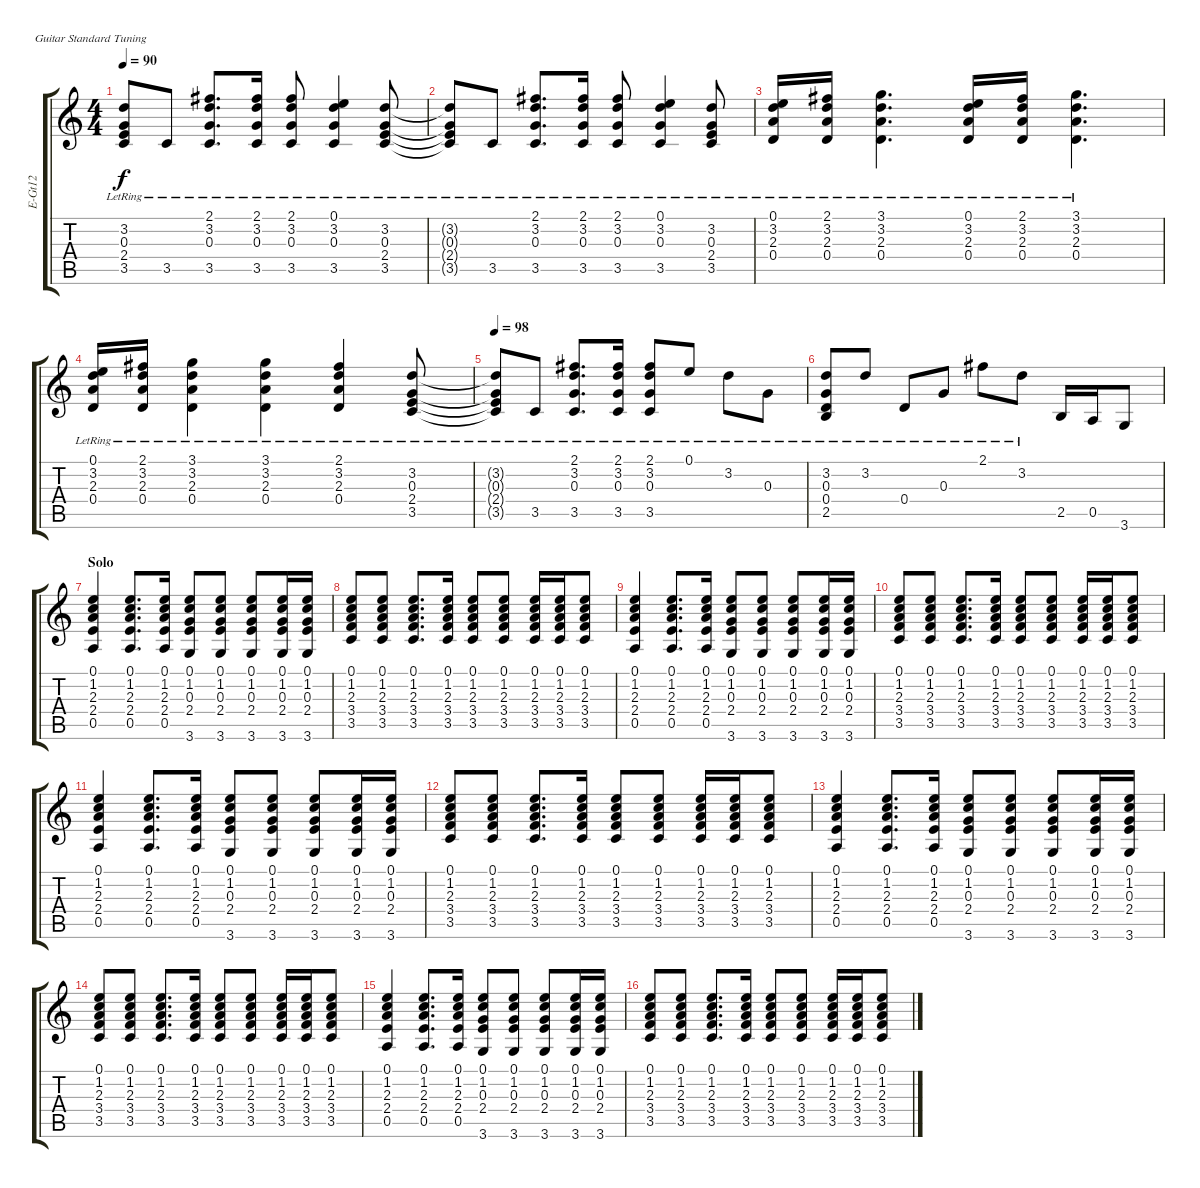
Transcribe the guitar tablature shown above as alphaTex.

\defaultSystemsLayout 4
\bracketExtendMode groupsimilarinstruments
\otherSystemsTrackNameOrientation horizontal
\track ("12 Str. Elec (Page)" "E-Gt12") {mute instrument electricguitarclean}
\staff {score tabs}
\tuning (E4 B3 G3 D3 A2 E2)
\ts (4 4)
\tempo 90
\clef g2
\ks c
(3.5{lr t} 2.4{lr t} 0.3{lr t} 3.2{lr t}).8{dy f beam Up} 3.5{lr}.8{beam Up} (3.5{lr} 0.3{lr} 3.2{lr} 2.1{lr acc #}).8{d beam Up} (2.1{lr acc #} 3.5{lr} 0.3{lr} 3.2{lr}).16{beam Up} (2.1{lr acc #} 3.5{lr} 0.3{lr} 3.2{lr}).8{beam Up} (0.1{lr} 3.5{lr} 0.3{lr} 3.2{lr}).4{beam Up} (3.2{lr} 3.5{lr} 0.3{lr} 2.4{lr}).8{beam Up} |
(3.5{lr t} 2.4{lr t} 0.3{lr t} 3.2{lr t}).8{beam Up} 3.5{lr}.8{beam Up} (3.5{lr} 0.3{lr} 3.2{lr} 2.1{lr acc #}).8{d beam Up} (2.1{lr acc #} 3.5{lr} 0.3{lr} 3.2{lr}).16{beam Up} (2.1{lr acc #} 3.5{lr} 0.3{lr} 3.2{lr}).8{beam Up} (0.1{lr} 3.5{lr} 0.3{lr} 3.2{lr}).4{beam Up} (3.2{lr} 3.5{lr} 0.3{lr} 2.4{lr}).8{beam Up} |
(0.1{lr} 0.4{lr} 2.3{lr} 3.2{lr}).16{beam Up} (2.1{lr acc #} 0.4{lr} 2.3{lr} 3.2{lr}).16{beam Up} (3.1{lr} 3.2{lr} 2.3{lr} 0.4{lr}).4{d beam Down} (0.1{lr} 0.4{lr} 2.3{lr} 3.2{lr}).16{beam Up} (2.1{lr acc #} 0.4{lr} 2.3{lr} 3.2{lr}).16{beam Up} (3.1{lr} 3.2{lr} 2.3{lr} 0.4{lr}).4{d beam Down} |
(0.1{lr} 0.4{lr} 2.3{lr} 3.2{lr}).16{beam Up} (2.1{lr acc #} 0.4{lr} 2.3{lr} 3.2{lr}).16{beam Up} (3.1{lr} 3.2{lr} 2.3{lr} 0.4{lr}).4{beam Down} (3.1{lr} 3.2{lr} 2.3{lr} 0.4{lr}).4{beam Down} (0.4{lr} 2.3{lr} 3.2{lr} 2.1{lr acc #}).4{beam Up} (3.2{lr} 0.3{lr} 2.4{lr} 3.5{lr}).8{beam Up} |
\tempo 98
(3.5{lr t} 2.4{lr t} 0.3{lr t} 3.2{lr t}).8{beam Up} 3.5{lr}.8{beam Up} (3.5{lr} 0.3{lr} 3.2{lr} 2.1{lr acc #}).8{d beam Up} (2.1{lr acc #} 3.2{lr} 0.3{lr} 3.5{lr}).16{beam Up} (2.1{lr acc #} 3.2{lr} 0.3{lr} 3.5{lr}).8{beam Up} 0.1{lr}.8{beam Up} 3.2{lr}.8{beam Down} 0.3{lr}.8{beam Down} |
(3.2{lr} 2.5{lr} 0.3{lr} 0.4{lr}).8{beam Up} 3.2{lr}.8{beam Up} 0.4{lr}.8{beam Up} 0.3{lr}.8{beam Up} 2.1{lr acc #}.8{beam Down} 3.2{lr}.8{beam Down} 2.5.16{beam Up} 0.5.16{beam Up} 3.6.8{beam Up} |
\section ("" "Solo")
(0.5 2.4 2.3 1.2 0.1).4{beam Up} (0.1 1.2 2.3 2.4 0.5).8{d beam Up} (0.1 1.2 2.3 2.4 0.5).16{beam Up} (0.1 1.2 0.3 2.4 3.6).8{beam Up} (0.1 1.2 0.3 2.4 3.6).8{beam Up} (0.1 1.2 0.3 2.4 3.6).8{beam Up} (0.1 1.2 0.3 2.4 3.6).16{beam Up} (0.1 1.2 0.3 2.4 3.6).16{beam Up} |
(0.1 1.2 2.3 3.4 3.5).8{beam Up} (0.1 1.2 2.3 3.4 3.5).8{beam Up} (0.1 1.2 2.3 3.4 3.5).8{d beam Up} (0.1 1.2 2.3 3.4 3.5).16{beam Up} (0.1 1.2 2.3 3.4 3.5).8{beam Up} (0.1 1.2 2.3 3.4 3.5).8{beam Up} (0.1 1.2 2.3 3.4 3.5).16{beam Up} (0.1 1.2 2.3 3.4 3.5).16{beam Up} (0.1 1.2 2.3 3.4 3.5).8{beam Up} |
(0.5 2.4 2.3 1.2 0.1).4{beam Up} (0.1 1.2 2.3 2.4 0.5).8{d beam Up} (0.1 1.2 2.3 2.4 0.5).16{beam Up} (0.1 1.2 0.3 2.4 3.6).8{beam Up} (0.1 1.2 0.3 2.4 3.6).8{beam Up} (0.1 1.2 0.3 2.4 3.6).8{beam Up} (0.1 1.2 0.3 2.4 3.6).16{beam Up} (0.1 1.2 0.3 2.4 3.6).16{beam Up} |
(0.1 1.2 2.3 3.4 3.5).8{beam Up} (0.1 1.2 2.3 3.4 3.5).8{beam Up} (0.1 1.2 2.3 3.4 3.5).8{d beam Up} (0.1 1.2 2.3 3.4 3.5).16{beam Up} (0.1 1.2 2.3 3.4 3.5).8{beam Up} (0.1 1.2 2.3 3.4 3.5).8{beam Up} (0.1 1.2 2.3 3.4 3.5).16{beam Up} (0.1 1.2 2.3 3.4 3.5).16{beam Up} (0.1 1.2 2.3 3.4 3.5).8{beam Up} |
(0.5 2.4 2.3 1.2 0.1).4{beam Up} (0.1 1.2 2.3 2.4 0.5).8{d beam Up} (0.1 1.2 2.3 2.4 0.5).16{beam Up} (0.1 1.2 0.3 2.4 3.6).8{beam Up} (0.1 1.2 0.3 2.4 3.6).8{beam Up} (0.1 1.2 0.3 2.4 3.6).8{beam Up} (0.1 1.2 0.3 2.4 3.6).16{beam Up} (0.1 1.2 0.3 2.4 3.6).16{beam Up} |
(0.1 1.2 2.3 3.4 3.5).8{beam Up} (0.1 1.2 2.3 3.4 3.5).8{beam Up} (0.1 1.2 2.3 3.4 3.5).8{d beam Up} (0.1 1.2 2.3 3.4 3.5).16{beam Up} (0.1 1.2 2.3 3.4 3.5).8{beam Up} (0.1 1.2 2.3 3.4 3.5).8{beam Up} (0.1 1.2 2.3 3.4 3.5).16{beam Up} (0.1 1.2 2.3 3.4 3.5).16{beam Up} (0.1 1.2 2.3 3.4 3.5).8{beam Up} |
(0.5 2.4 2.3 1.2 0.1).4{beam Up} (0.1 1.2 2.3 2.4 0.5).8{d beam Up} (0.1 1.2 2.3 2.4 0.5).16{beam Up} (0.1 1.2 0.3 2.4 3.6).8{beam Up} (0.1 1.2 0.3 2.4 3.6).8{beam Up} (0.1 1.2 0.3 2.4 3.6).8{beam Up} (0.1 1.2 0.3 2.4 3.6).16{beam Up} (0.1 1.2 0.3 2.4 3.6).16{beam Up} |
(0.1 1.2 2.3 3.4 3.5).8{beam Up} (0.1 1.2 2.3 3.4 3.5).8{beam Up} (0.1 1.2 2.3 3.4 3.5).8{d beam Up} (0.1 1.2 2.3 3.4 3.5).16{beam Up} (0.1 1.2 2.3 3.4 3.5).8{beam Up} (0.1 1.2 2.3 3.4 3.5).8{beam Up} (0.1 1.2 2.3 3.4 3.5).16{beam Up} (0.1 1.2 2.3 3.4 3.5).16{beam Up} (0.1 1.2 2.3 3.4 3.5).8{beam Up} |
(0.5 2.4 2.3 1.2 0.1).4{beam Up} (0.1 1.2 2.3 2.4 0.5).8{d beam Up} (0.1 1.2 2.3 2.4 0.5).16{beam Up} (0.1 1.2 0.3 2.4 3.6).8{beam Up} (0.1 1.2 0.3 2.4 3.6).8{beam Up} (0.1 1.2 0.3 2.4 3.6).8{beam Up} (0.1 1.2 0.3 2.4 3.6).16{beam Up} (0.1 1.2 0.3 2.4 3.6).16{beam Up} |
(0.1 1.2 2.3 3.4 3.5).8{beam Up} (0.1 1.2 2.3 3.4 3.5).8{beam Up} (0.1 1.2 2.3 3.4 3.5).8{d beam Up} (0.1 1.2 2.3 3.4 3.5).16{beam Up} (0.1 1.2 2.3 3.4 3.5).8{beam Up} (0.1 1.2 2.3 3.4 3.5).8{beam Up} (0.1 1.2 2.3 3.4 3.5).16{beam Up} (0.1 1.2 2.3 3.4 3.5).16{beam Up} (0.1 1.2 2.3 3.4 3.5).8{beam Up}
